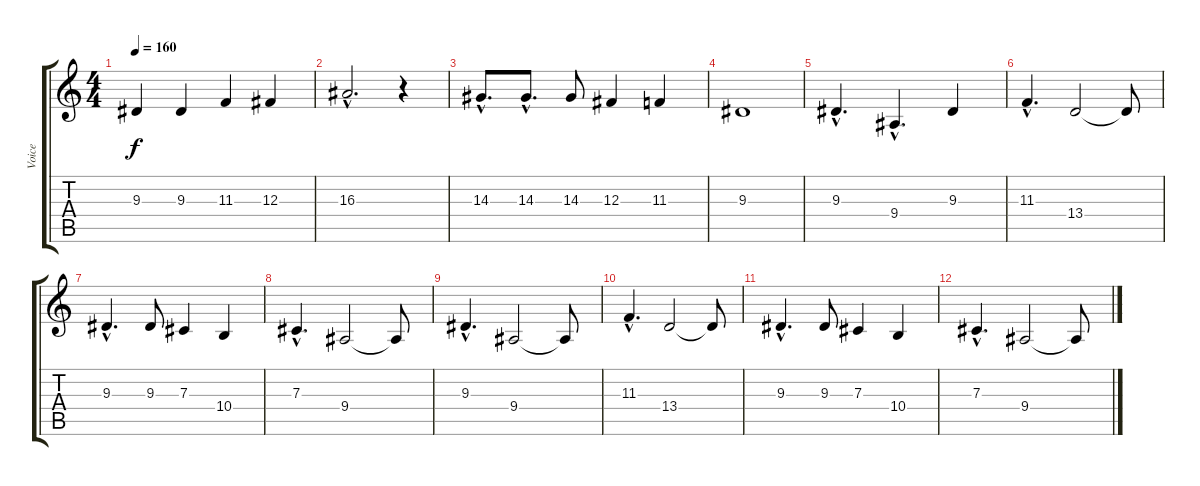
\track ("Voice" "Voice") {instrument tenorsax}
\staff {score tabs}
\tuning (Eb4 Bb3 Gb3 Db3 Ab2 Eb2) {hide}
\ts (4 4)
\tempo 160
\clef g2
\ks c
9.3.4{dy f} 9.3.4 11.3.4 12.3.4 |
16.3{hac}.2{d} r.4 |
14.3{hac}.8{d} 14.3{hac}.8{d} 14.3.8 12.3.4 11.3.4 |
9.3.1 |
9.3{hac}.4{d} 9.4{hac}.4{d} 9.3.4 |
11.3{hac}.4{d} 13.4.2 13.4{t}.8 |
9.3{hac}.4{d} 9.3.8 7.3.4 10.4.4 |
7.3{hac}.4{d} 9.4.2 9.4{t}.8 |
9.3{hac}.4{d} 9.4.2 9.4{t}.8 |
11.3{hac}.4{d} 13.4.2 13.4{t}.8 |
9.3{hac}.4{d} 9.3.8 7.3.4 10.4.4 |
7.3{hac}.4{d} 9.4.2 9.4{t}.8
